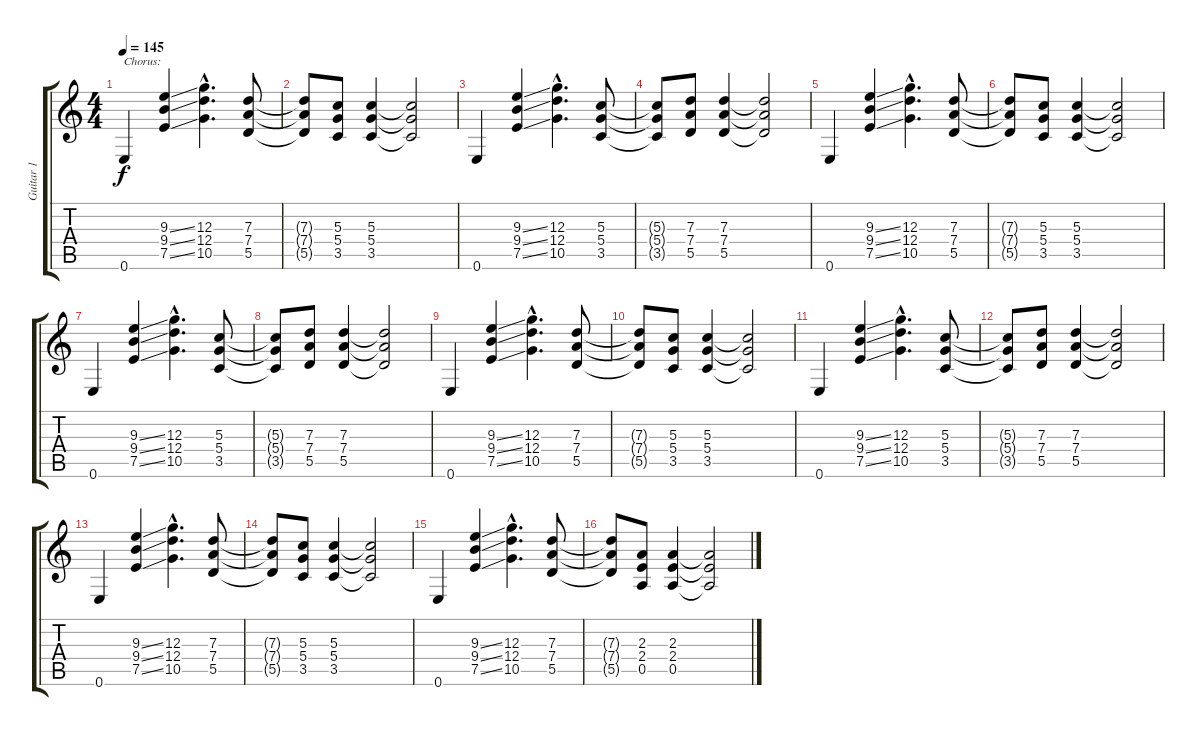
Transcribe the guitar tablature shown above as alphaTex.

\track ("Guitar 1" "Guitar 1") {instrument distortionguitar}
\staff {score tabs}
\tuning (E4 B3 G3 D3 A2 E2) {hide}
\ts (4 4)
\tempo 145
\clef g2
\ks c
0.6.4{txt "Chorus:" dy f} (9.3{ss} 9.4{ss} 7.5{ss}).4 (12.3{hac} 12.4{hac} 10.5{hac}).4{d} (7.3 7.4 5.5).8 |
(7.3{t} 7.4{t} 5.5{t}).8 (5.3 5.4 3.5).8 (5.3 5.4 3.5).4 (5.3{t} 5.4{t} 3.5{t}).2 |
0.6.4 (9.3{ss} 9.4{ss} 7.5{ss}).4 (12.3{hac} 12.4{hac} 10.5{hac}).4{d} (5.3 5.4 3.5).8 |
(5.3{t} 5.4{t} 3.5{t}).8 (7.3 7.4 5.5).8 (7.3 7.4 5.5).4 (7.3{t} 7.4{t} 5.5{t}).2 |
0.6.4 (9.3{ss} 9.4{ss} 7.5{ss}).4 (12.3{hac} 12.4{hac} 10.5{hac}).4{d} (7.3 7.4 5.5).8 |
(7.3{t} 7.4{t} 5.5{t}).8 (5.3 5.4 3.5).8 (5.3 5.4 3.5).4 (5.3{t} 5.4{t} 3.5{t}).2 |
0.6.4 (9.3{ss} 9.4{ss} 7.5{ss}).4 (12.3{hac} 12.4{hac} 10.5{hac}).4{d} (5.3 5.4 3.5).8 |
(5.3{t} 5.4{t} 3.5{t}).8 (7.3 7.4 5.5).8 (7.3 7.4 5.5).4 (7.3{t} 7.4{t} 5.5{t}).2 |
0.6.4 (9.3{ss} 9.4{ss} 7.5{ss}).4 (12.3{hac} 12.4{hac} 10.5{hac}).4{d} (7.3 7.4 5.5).8 |
(7.3{t} 7.4{t} 5.5{t}).8 (5.3 5.4 3.5).8 (5.3 5.4 3.5).4 (5.3{t} 5.4{t} 3.5{t}).2 |
0.6.4 (9.3{ss} 9.4{ss} 7.5{ss}).4 (12.3{hac} 12.4{hac} 10.5{hac}).4{d} (5.3 5.4 3.5).8 |
(5.3{t} 5.4{t} 3.5{t}).8 (7.3 7.4 5.5).8 (7.3 7.4 5.5).4 (7.3{t} 7.4{t} 5.5{t}).2 |
0.6.4 (9.3{ss} 9.4{ss} 7.5{ss}).4 (12.3{hac} 12.4{hac} 10.5{hac}).4{d} (7.3 7.4 5.5).8 |
(7.3{t} 7.4{t} 5.5{t}).8 (5.3 5.4 3.5).8 (5.3 5.4 3.5).4 (5.3{t} 5.4{t} 3.5{t}).2 |
0.6.4 (9.3{ss} 9.4{ss} 7.5{ss}).4 (12.3{hac} 12.4{hac} 10.5{hac}).4{d} (7.3 7.4 5.5).8 |
(7.3{t} 7.4{t} 5.5{t}).8 (2.3 2.4 0.5).8 (2.3 2.4 0.5).4 (2.3{t} 2.4{t} 0.5{t}).2
